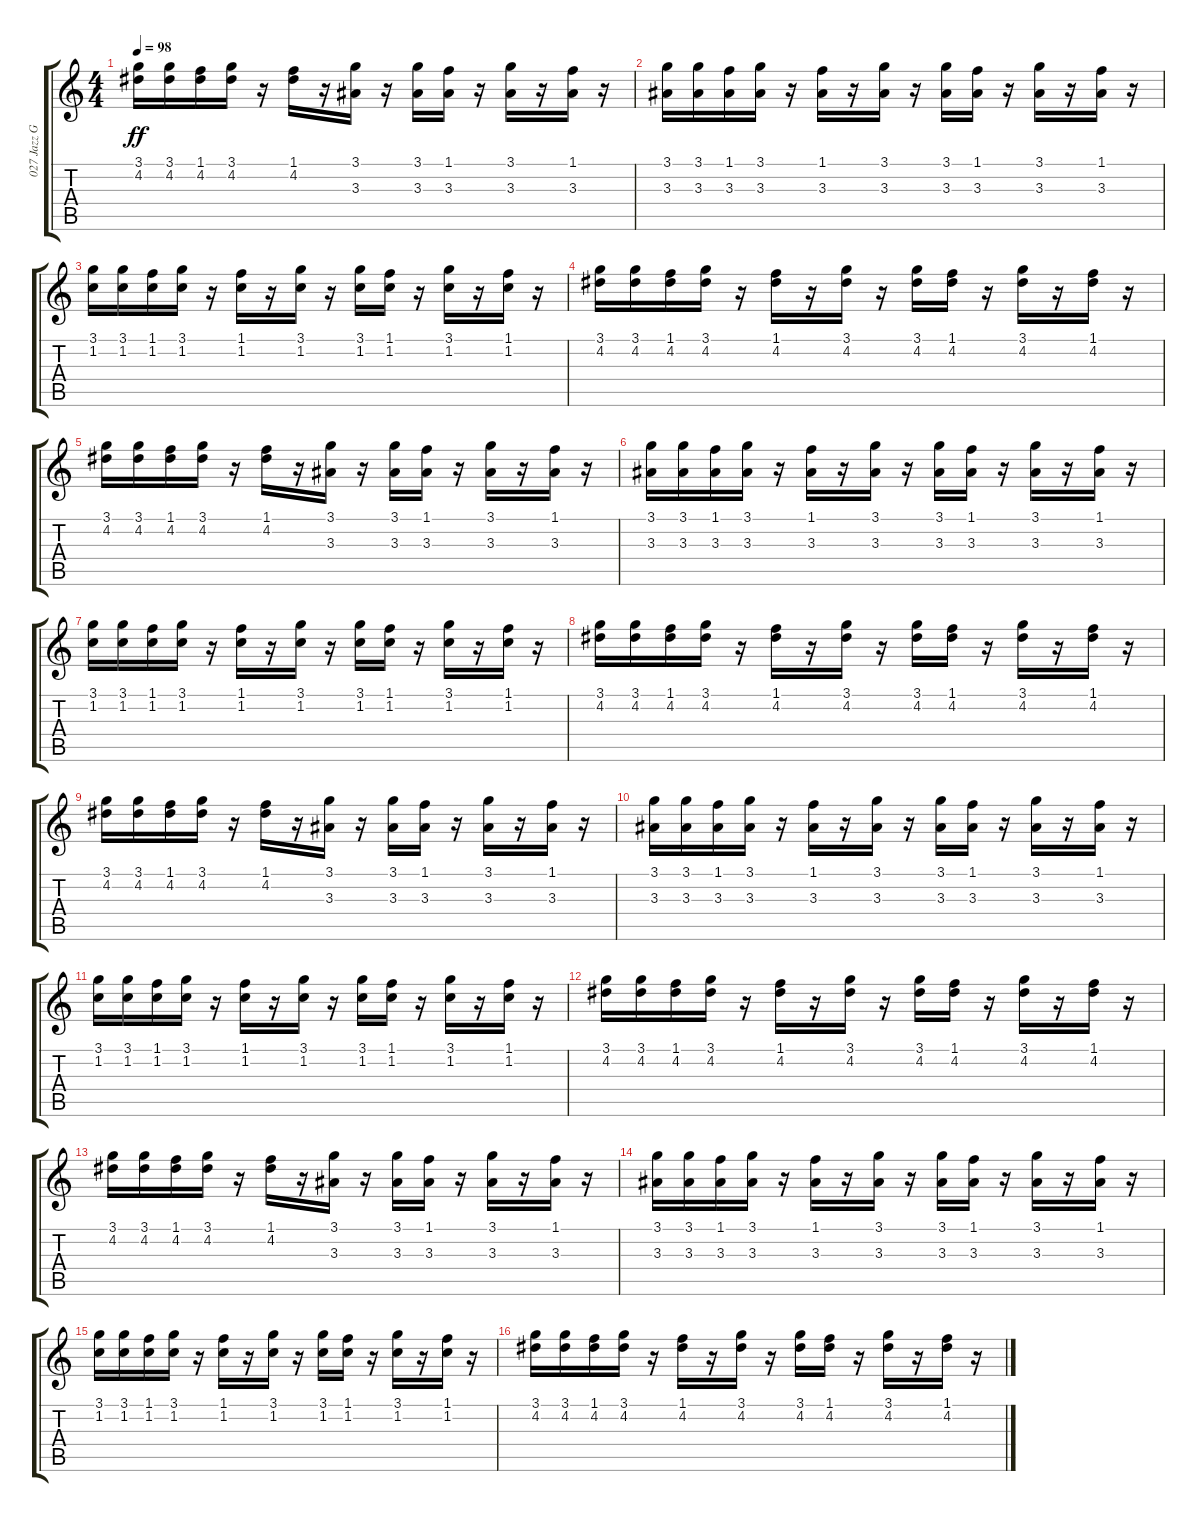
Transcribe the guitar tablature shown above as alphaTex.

\track ("027 Jazz Guitar                         " "027 Jazz G") {instrument electricguitarjazz}
\staff {score tabs}
\tuning (E4 B3 G3 D3 A2 E2) {hide}
\ts (4 4)
\tempo 98
\clef g2
\ks c
(3.1 4.2).16{dy ff} (3.1 4.2).16 (1.1 4.2).16 (3.1 4.2).16 r.16 (1.1 4.2).16 r.16 (3.1 3.3).16 r.16 (3.1 3.3).16 (1.1 3.3).16 r.16 (3.1 3.3).16 r.16 (1.1 3.3).16 r.16 |
(3.1 3.3).16 (3.1 3.3).16 (1.1 3.3).16 (3.1 3.3).16 r.16 (1.1 3.3).16 r.16 (3.1 3.3).16 r.16 (3.1 3.3).16 (1.1 3.3).16 r.16 (3.1 3.3).16 r.16 (1.1 3.3).16 r.16 |
(3.1 1.2).16 (3.1 1.2).16 (1.1 1.2).16 (3.1 1.2).16 r.16 (1.1 1.2).16 r.16 (3.1 1.2).16 r.16 (3.1 1.2).16 (1.1 1.2).16 r.16 (3.1 1.2).16 r.16 (1.1 1.2).16 r.16 |
(3.1 4.2).16 (3.1 4.2).16 (1.1 4.2).16 (3.1 4.2).16 r.16 (1.1 4.2).16 r.16 (3.1 4.2).16 r.16 (3.1 4.2).16 (1.1 4.2).16 r.16 (3.1 4.2).16 r.16 (1.1 4.2).16 r.16 |
(3.1 4.2).16 (3.1 4.2).16 (1.1 4.2).16 (3.1 4.2).16 r.16 (1.1 4.2).16 r.16 (3.1 3.3).16 r.16 (3.1 3.3).16 (1.1 3.3).16 r.16 (3.1 3.3).16 r.16 (1.1 3.3).16 r.16 |
(3.1 3.3).16 (3.1 3.3).16 (1.1 3.3).16 (3.1 3.3).16 r.16 (1.1 3.3).16 r.16 (3.1 3.3).16 r.16 (3.1 3.3).16 (1.1 3.3).16 r.16 (3.1 3.3).16 r.16 (1.1 3.3).16 r.16 |
(3.1 1.2).16 (3.1 1.2).16 (1.1 1.2).16 (3.1 1.2).16 r.16 (1.1 1.2).16 r.16 (3.1 1.2).16 r.16 (3.1 1.2).16 (1.1 1.2).16 r.16 (3.1 1.2).16 r.16 (1.1 1.2).16 r.16 |
(3.1 4.2).16 (3.1 4.2).16 (1.1 4.2).16 (3.1 4.2).16 r.16 (1.1 4.2).16 r.16 (3.1 4.2).16 r.16 (3.1 4.2).16 (1.1 4.2).16 r.16 (3.1 4.2).16 r.16 (1.1 4.2).16 r.16 |
(3.1 4.2).16 (3.1 4.2).16 (1.1 4.2).16 (3.1 4.2).16 r.16 (1.1 4.2).16 r.16 (3.1 3.3).16 r.16 (3.1 3.3).16 (1.1 3.3).16 r.16 (3.1 3.3).16 r.16 (1.1 3.3).16 r.16 |
(3.1 3.3).16 (3.1 3.3).16 (1.1 3.3).16 (3.1 3.3).16 r.16 (1.1 3.3).16 r.16 (3.1 3.3).16 r.16 (3.1 3.3).16 (1.1 3.3).16 r.16 (3.1 3.3).16 r.16 (1.1 3.3).16 r.16 |
(3.1 1.2).16 (3.1 1.2).16 (1.1 1.2).16 (3.1 1.2).16 r.16 (1.1 1.2).16 r.16 (3.1 1.2).16 r.16 (3.1 1.2).16 (1.1 1.2).16 r.16 (3.1 1.2).16 r.16 (1.1 1.2).16 r.16 |
(3.1 4.2).16 (3.1 4.2).16 (1.1 4.2).16 (3.1 4.2).16 r.16 (1.1 4.2).16 r.16 (3.1 4.2).16 r.16 (3.1 4.2).16 (1.1 4.2).16 r.16 (3.1 4.2).16 r.16 (1.1 4.2).16 r.16 |
(3.1 4.2).16 (3.1 4.2).16 (1.1 4.2).16 (3.1 4.2).16 r.16 (1.1 4.2).16 r.16 (3.1 3.3).16 r.16 (3.1 3.3).16 (1.1 3.3).16 r.16 (3.1 3.3).16 r.16 (1.1 3.3).16 r.16 |
(3.1 3.3).16 (3.1 3.3).16 (1.1 3.3).16 (3.1 3.3).16 r.16 (1.1 3.3).16 r.16 (3.1 3.3).16 r.16 (3.1 3.3).16 (1.1 3.3).16 r.16 (3.1 3.3).16 r.16 (1.1 3.3).16 r.16 |
(3.1 1.2).16 (3.1 1.2).16 (1.1 1.2).16 (3.1 1.2).16 r.16 (1.1 1.2).16 r.16 (3.1 1.2).16 r.16 (3.1 1.2).16 (1.1 1.2).16 r.16 (3.1 1.2).16 r.16 (1.1 1.2).16 r.16 |
(3.1 4.2).16 (3.1 4.2).16 (1.1 4.2).16 (3.1 4.2).16 r.16 (1.1 4.2).16 r.16 (3.1 4.2).16 r.16 (3.1 4.2).16 (1.1 4.2).16 r.16 (3.1 4.2).16 r.16 (1.1 4.2).16 r.16
